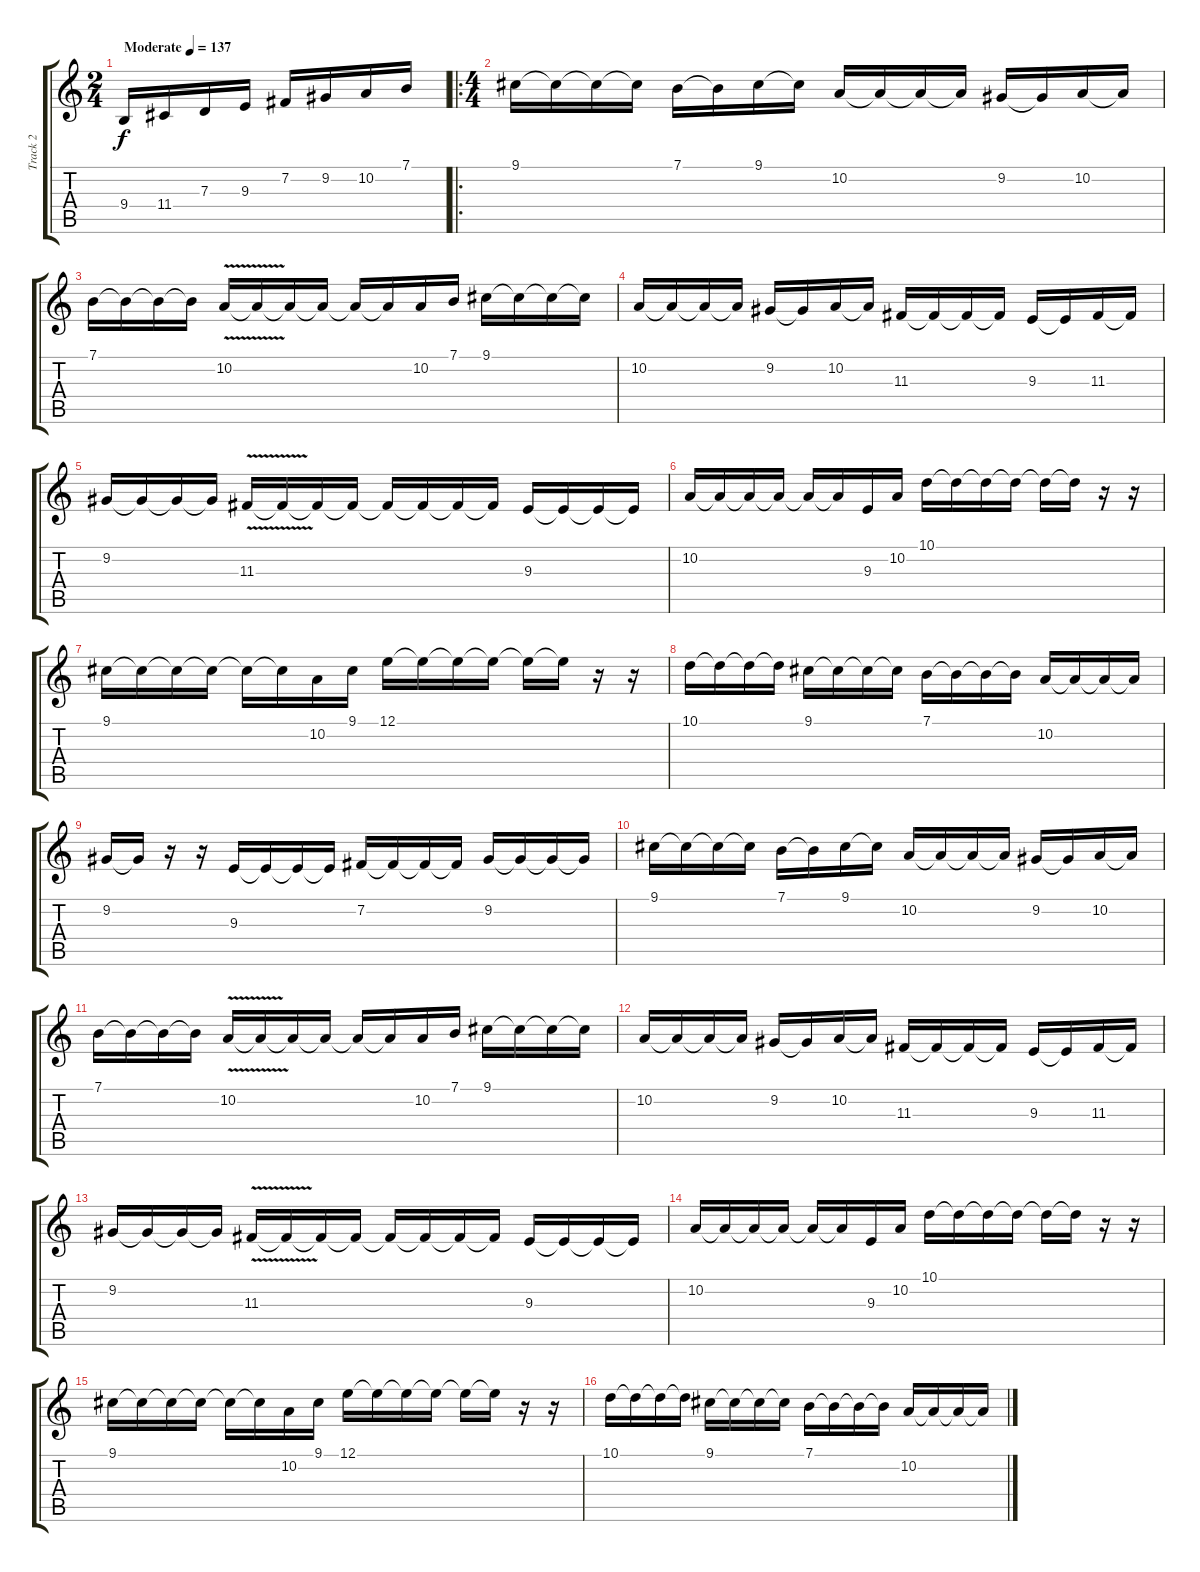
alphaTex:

\track ("Track 2" "Track 2") {instrument lead5charang}
\staff {score tabs}
\tuning (E4 B3 G3 D3 A2 E2) {hide}
\ts (2 4)
\tempo (137 "Moderate")
\clef g2
\ks c
9.4.16{dy f instrument lead5charang} 11.4.16 7.3.16 9.3.16 7.2.16 9.2.16 10.2.16 7.1.16 |
\ro
\ts (4 4)
9.1.16 9.1{t}.16 9.1{t}.16 9.1{t}.16 7.1.16 7.1{t}.16 9.1.16 9.1{t}.16 10.2.16 10.2{t}.16 10.2{t}.16 10.2{t}.16 9.2.16 9.2{t}.16 10.2.16 10.2{t}.16 |
7.1.16 7.1{t}.16 7.1{t}.16 7.1{t}.16 10.2{v}.16 10.2{t}.16 10.2{t}.16 10.2{t}.16 10.2{t}.16 10.2{t}.16 10.2.16 7.1.16 9.1.16 9.1{t}.16 9.1{t}.16 9.1{t}.16 |
10.2.16 10.2{t}.16 10.2{t}.16 10.2{t}.16 9.2.16 9.2{t}.16 10.2.16 10.2{t}.16 11.3.16 11.3{t}.16 11.3{t}.16 11.3{t}.16 9.3.16 9.3{t}.16 11.3.16 11.3{t}.16 |
9.2.16 9.2{t}.16 9.2{t}.16 9.2{t}.16 11.3{v}.16 11.3{t}.16 11.3{t}.16 11.3{t}.16 11.3{t}.16 11.3{t}.16 11.3{t}.16 11.3{t}.16 9.3.16 9.3{t}.16 9.3{t}.16 9.3{t}.16 |
10.2.16 10.2{t}.16 10.2{t}.16 10.2{t}.16 10.2{t}.16 10.2{t}.16 9.3.16 10.2.16 10.1.16 10.1{t}.16 10.1{t}.16 10.1{t}.16 10.1{t}.16 10.1{t}.16 r.16 r.16 |
9.1.16 9.1{t}.16 9.1{t}.16 9.1{t}.16 9.1{t}.16 9.1{t}.16 10.2.16 9.1.16 12.1.16 12.1{t}.16 12.1{t}.16 12.1{t}.16 12.1{t}.16 12.1{t}.16 r.16 r.16 |
10.1.16 10.1{t}.16 10.1{t}.16 10.1{t}.16 9.1.16 9.1{t}.16 9.1{t}.16 9.1{t}.16 7.1.16 7.1{t}.16 7.1{t}.16 7.1{t}.16 10.2.16 10.2{t}.16 10.2{t}.16 10.2{t}.16 |
9.2.16 9.2{t}.16 r.16 r.16 9.3.16 9.3{t}.16 9.3{t}.16 9.3{t}.16 7.2.16 7.2{t}.16 7.2{t}.16 7.2{t}.16 9.2.16 9.2{t}.16 9.2{t}.16 9.2{t}.16 |
9.1.16 9.1{t}.16 9.1{t}.16 9.1{t}.16 7.1.16 7.1{t}.16 9.1.16 9.1{t}.16 10.2.16 10.2{t}.16 10.2{t}.16 10.2{t}.16 9.2.16 9.2{t}.16 10.2.16 10.2{t}.16 |
7.1.16 7.1{t}.16 7.1{t}.16 7.1{t}.16 10.2{v}.16 10.2{t}.16 10.2{t}.16 10.2{t}.16 10.2{t}.16 10.2{t}.16 10.2.16 7.1.16 9.1.16 9.1{t}.16 9.1{t}.16 9.1{t}.16 |
10.2.16 10.2{t}.16 10.2{t}.16 10.2{t}.16 9.2.16 9.2{t}.16 10.2.16 10.2{t}.16 11.3.16 11.3{t}.16 11.3{t}.16 11.3{t}.16 9.3.16 9.3{t}.16 11.3.16 11.3{t}.16 |
9.2.16 9.2{t}.16 9.2{t}.16 9.2{t}.16 11.3{v}.16 11.3{t}.16 11.3{t}.16 11.3{t}.16 11.3{t}.16 11.3{t}.16 11.3{t}.16 11.3{t}.16 9.3.16 9.3{t}.16 9.3{t}.16 9.3{t}.16 |
10.2.16 10.2{t}.16 10.2{t}.16 10.2{t}.16 10.2{t}.16 10.2{t}.16 9.3.16 10.2.16 10.1.16 10.1{t}.16 10.1{t}.16 10.1{t}.16 10.1{t}.16 10.1{t}.16 r.16 r.16 |
9.1.16 9.1{t}.16 9.1{t}.16 9.1{t}.16 9.1{t}.16 9.1{t}.16 10.2.16 9.1.16 12.1.16 12.1{t}.16 12.1{t}.16 12.1{t}.16 12.1{t}.16 12.1{t}.16 r.16 r.16 |
10.1.16 10.1{t}.16 10.1{t}.16 10.1{t}.16 9.1.16 9.1{t}.16 9.1{t}.16 9.1{t}.16 7.1.16 7.1{t}.16 7.1{t}.16 7.1{t}.16 10.2.16 10.2{t}.16 10.2{t}.16 10.2{t}.16
